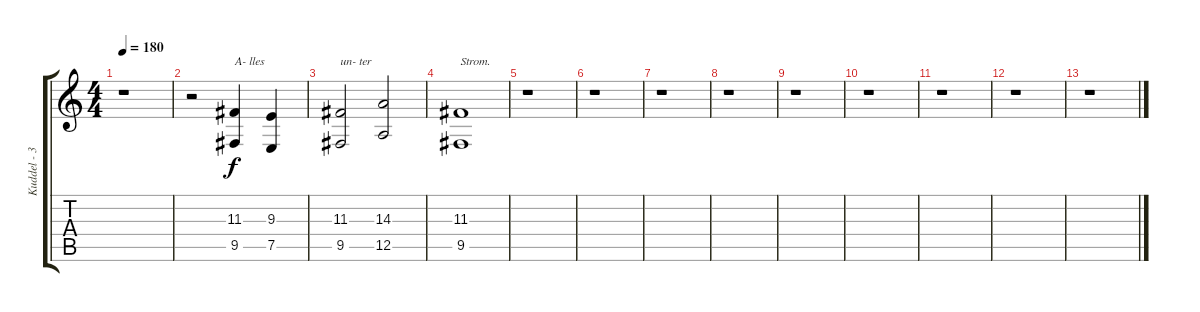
\track ("Kuddel - 3. Stimme" "Kuddel - 3") {instrument lead2sawtooth}
\staff {score tabs}
\tuning (E4 B3 G3 D3 A2 E2) {hide}
\ts (4 4)
\tempo 180
\clef g2
\ks c
r.1{dy f} |
r.2 (11.3 9.5).4{txt "A- lles"} (9.3 7.5).4 |
(11.3 9.5).2{txt "un- ter"} (14.3 12.5).2 |
(11.3 9.5).1{txt "Strom."} |
r.1 |
r.1 |
r.1 |
r.1 |
r.1 |
r.1 |
r.1 |
r.1 |
r.1
